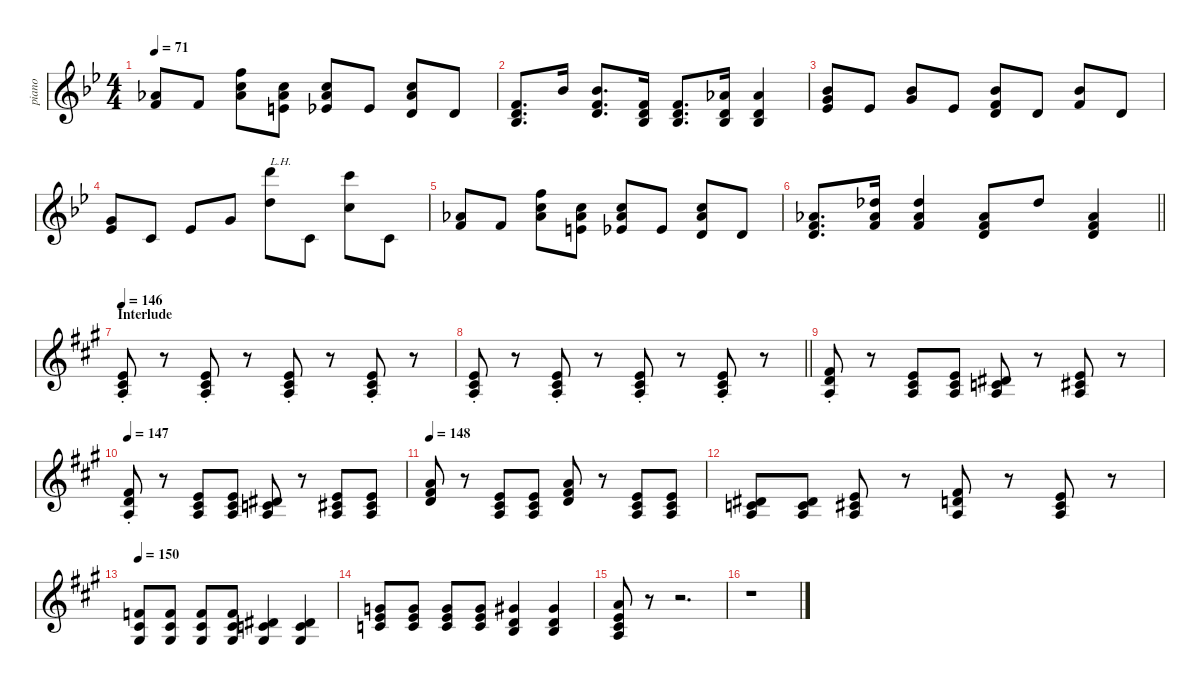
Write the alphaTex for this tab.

\defaultSystemsLayout 8
\hideDynamics
\bracketExtendMode nobrackets
\otherSystemsTrackNameOrientation horizontal
\track ("Piano (RH)-show" "piano") {mute instrument acousticgrandpiano}
\staff {score}
\tuning (F4 C4 F3 C3 F2 C2)
\ts (4 4)
\tempo 71
\clef g2
\ks gminor
(8.2{acc b} 0.1{acc forcenatural}).8{dy f beam Up} 0.1{acc forcenatural}.8{beam Up} (12.1{acc forcenatural} 12.2{acc forcenatural} 15.3{acc b}).8{beam Down} (12.2{acc forcenatural} 15.3{acc b} 16.4{acc forcenatural}).8{beam Down} (12.2{acc forcenatural} 15.3{acc b} 15.4{acc b}).8{beam Up} 15.4{acc b}.8{beam Up} (7.1{acc forcenatural} 8.2{acc b} 9.3{acc forcenatural}).8{beam Up} 9.3{acc forcenatural}.8{beam Up} |
(0.1{acc forcenatural} 9.3{acc forcenatural} 10.4{acc b}).8{d beam Up} 10.2{acc b}.16{beam Up} (0.1{acc forcenatural} 10.2{acc b} 9.3{acc forcenatural}).8{d beam Up} (0.1{acc forcenatural} 9.3{acc forcenatural} 10.4{acc b}).16{beam Up} (0.1{acc forcenatural} 9.3{acc forcenatural} 10.4{acc b}).8{d beam Up} (8.2{acc b} 9.3{acc forcenatural} 10.4{acc b}).16{beam Up} (8.2{acc b} 9.3{acc forcenatural} 10.4{acc b}).4{beam Up} |
(17.3{acc b} 2.1{acc forcenatural} 3.2{acc b}).8{beam Up} 3.2{acc b}.8{beam Up} (5.1{acc b} 7.2{acc forcenatural}).8{beam Up} 3.2{acc b}.8{beam Up} (0.1{acc forcenatural} 10.2{acc b} 9.3{acc forcenatural}).8{beam Up} 9.3{acc forcenatural}.8{beam Up} (5.1{acc b} 5.2{acc forcenatural}).8{beam Up} 2.2{acc forcenatural}.8{beam Up} |
(2.1{acc forcenatural} 3.2{acc b}).8{beam Up} 0.2{acc forcenatural}.8{beam Up} 3.2{acc b}.8{beam Up} 2.1{acc forcenatural}.8{beam Up} (21.1{acc forcenatural} 21.3{acc forcenatural}).8{txt "L.H." beam Down} 0.2{acc forcenatural}.8{beam Down} (19.1{acc forcenatural} 19.3{acc forcenatural}).8{beam Down} 0.2{acc forcenatural}.8{beam Down} |
(8.2{acc b} 0.1{acc forcenatural}).8{beam Up} 0.1{acc forcenatural}.8{beam Up} (12.1{acc forcenatural} 12.2{acc forcenatural} 15.3{acc b}).8{beam Down} (12.2{acc forcenatural} 15.3{acc b} 16.4{acc forcenatural}).8{beam Down} (12.2{acc forcenatural} 15.3{acc b} 15.4{acc b}).8{beam Up} 15.4{acc b}.8{beam Up} (12.2{acc forcenatural} 15.3{acc b} 14.4{acc forcenatural}).8{beam Up} 14.4{acc forcenatural}.8{beam Up} |
\barLineRight lightlight
(0.1{acc forcenatural} 15.3{acc b} 14.4{acc forcenatural}).8{d beam Up} (0.1{acc forcenatural} 13.2{acc b} 15.3{acc b}).16{beam Up} (0.1{acc forcenatural} 13.2{acc b} 15.3{acc b}).4{beam Up} (0.1{acc forcenatural} 15.3{acc b} 14.4{acc forcenatural}).8{beam Up} 8.1{acc b}.8{beam Up} (0.1{acc forcenatural} 8.2{acc b} 9.3{acc forcenatural}).4{beam Up} |
\section ("" "Interlude")
\tempo 146
\ks a
(16.4{st acc forcenatural} 1.2{st acc #} 4.3{st acc forcenatural}).8{beam Up} r.8{beam Up} (16.4{st acc forcenatural} 1.2{st acc #} 4.3{st acc forcenatural}).8{beam Up} r.8{beam Up} (16.4{st acc forcenatural} 1.2{st acc #} 4.3{st acc forcenatural}).8{beam Up} r.8{beam Up} (16.4{st acc forcenatural} 1.2{st acc #} 4.3{st acc forcenatural}).8{beam Up} r.8{beam Up} |
\barLineRight lightlight
(16.4{st acc forcenatural} 1.2{st acc #} 4.3{st acc forcenatural}).8{beam Up} r.8{beam Up} (16.4{st acc forcenatural} 1.2{st acc #} 4.3{st acc forcenatural}).8{beam Up} r.8{beam Up} (16.4{st acc forcenatural} 1.2{st acc #} 4.3{st acc forcenatural}).8{beam Up} r.8{beam Up} (16.4{st acc forcenatural} 1.2{st acc #} 4.3{st acc forcenatural}).8{beam Up} r.8{beam Up} |
(6.2{st acc #} 9.3{st acc forcenatural} 9.4{st acc forcenatural}).8{beam Up} r.8{beam Up} (16.4{acc forcenatural} 1.2{acc #} 4.3{acc forcenatural}).8{beam Up} (16.4{acc forcenatural} 1.2{acc #} 4.3{acc forcenatural}).8{beam Up} (0.2{acc forcenatural} 10.3{acc #} 9.4{acc forcenatural}).8{beam Up} r.8{beam Up} (16.4{acc forcenatural} 1.2{acc #} 4.3{acc forcenatural}).8{beam Up} r.8{beam Up} |
\tempo 147
(6.2{st acc #} 9.3{st acc forcenatural} 9.4{st acc forcenatural}).8{beam Up} r.8{beam Up} (16.4{acc forcenatural} 1.2{acc #} 4.3{acc forcenatural}).8{beam Up} (16.4{acc forcenatural} 1.2{acc #} 4.3{acc forcenatural}).8{beam Up} (0.2{acc forcenatural} 10.3{acc #} 9.4{acc forcenatural}).8{beam Up} r.8{beam Up} (16.4{acc forcenatural} 1.2{acc #} 4.3{acc forcenatural}).8{beam Up} (16.4{acc forcenatural} 1.2{acc #} 4.3{acc forcenatural}).8{beam Up} |
\tempo 148
(16.3{acc forcenatural} 1.1{acc #} 2.2{acc forcenatural}).8{beam Up} r.8{beam Up} (16.4{acc forcenatural} 1.2{acc #} 4.3{acc forcenatural}).8{beam Up} (16.4{acc forcenatural} 1.2{acc #} 4.3{acc forcenatural}).8{beam Up} (16.3{acc forcenatural} 1.1{acc #} 2.2{acc forcenatural}).8{beam Up} r.8{beam Up} (16.4{acc forcenatural} 1.2{acc #} 4.3{acc forcenatural}).8{beam Up} (16.4{acc forcenatural} 1.2{acc #} 4.3{acc forcenatural}).8{beam Up} |
(0.2{acc forcenatural} 10.3{acc #} 9.4{acc forcenatural}).8{beam Up} (0.2{acc forcenatural} 10.3{acc #} 9.4{acc forcenatural}).8{beam Up} (16.4{acc forcenatural} 1.2{acc #} 4.3{acc forcenatural}).8{beam Up} r.8{beam Up} (6.2{acc #} 9.3{acc forcenatural} 9.4{acc forcenatural}).8{beam Up} r.8{beam Up} (16.4{acc forcenatural} 1.2{acc #} 4.3{acc forcenatural}).8{beam Up} r.8{beam Up} |
\tempo 150
(0.1{acc forcenatural} 8.3{acc #} 8.4{acc #}).8{beam Up} (0.1{acc forcenatural} 8.3{acc #} 8.4{acc #}).8{beam Up} (0.1{acc forcenatural} 8.3{acc #} 8.4{acc #}).8{beam Up} (0.1{acc forcenatural} 8.3{acc #} 8.4{acc #}).8{beam Up} (10.3{acc #} 0.2{acc forcenatural} 8.4{acc #}).4{beam Up} (10.3{acc #} 0.2{acc forcenatural} 8.4{acc #}).4{beam Up} |
(0.2{acc forcenatural} 14.3{acc forcenatural} 16.4{acc forcenatural}).8{beam Up} (0.2{acc forcenatural} 14.3{acc forcenatural} 16.4{acc forcenatural}).8{beam Up} (0.2{acc forcenatural} 14.3{acc forcenatural} 16.4{acc forcenatural}).8{beam Up} (0.2{acc forcenatural} 14.3{acc forcenatural} 16.4{acc forcenatural}).8{beam Up} (20.4{acc #} 21.5{acc forcenatural} 23.6{acc forcenatural}).4{beam Up} (8.2{acc #} 9.3{acc forcenatural} 11.4{acc forcenatural}).4{beam Up} |
(4.1{acc forcenatural} 16.4{acc forcenatural} 1.2{acc #} 4.3{acc forcenatural}).8{beam Up} r.8{beam Up} r.2{d beam Up} |
r.1{beam Down}
